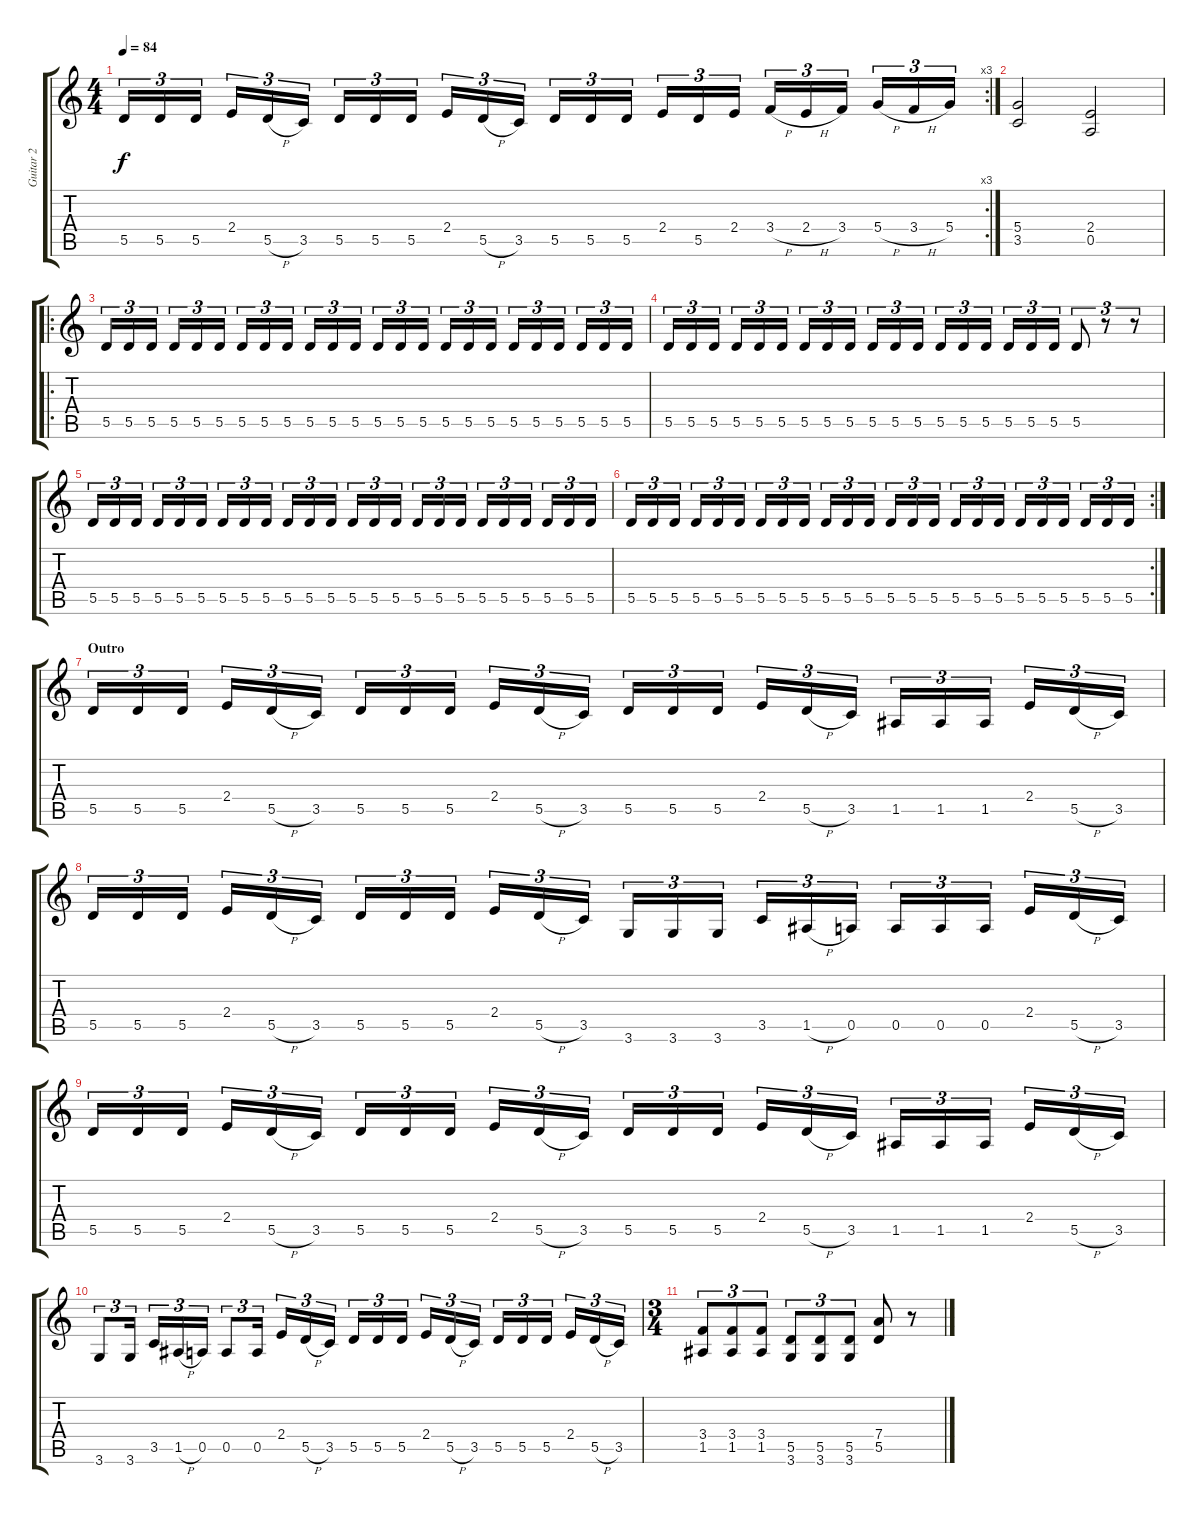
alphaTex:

\track ("Guitar 2" "Guitar 2") {instrument overdrivenguitar}
\staff {score tabs}
\tuning (E4 B3 G3 D3 A2 E2) {hide}
\rc 3
\ts (4 4)
\tempo 84
\clef g2
\ks c
5.5.16{tu (3 2) dy f} 5.5.16{tu (3 2)} 5.5.16{tu (3 2)} 2.4.16{tu (3 2)} 5.5{h}.16{tu (3 2)} 3.5.16{tu (3 2)} 5.5.16{tu (3 2)} 5.5.16{tu (3 2)} 5.5.16{tu (3 2)} 2.4.16{tu (3 2)} 5.5{h}.16{tu (3 2)} 3.5.16{tu (3 2)} 5.5.16{tu (3 2)} 5.5.16{tu (3 2)} 5.5.16{tu (3 2)} 2.4.16{tu (3 2)} 5.5.16{tu (3 2)} 2.4.16{tu (3 2)} 3.4{h}.16{tu (3 2)} 2.4{h}.16{tu (3 2)} 3.4.16{tu (3 2)} 5.4{h}.16{tu (3 2)} 3.4{h}.16{tu (3 2)} 5.4.16{tu (3 2)} |
(5.4 3.5).2 (2.4 0.5).2 |
\ro
5.5.16{tu (3 2)} 5.5.16{tu (3 2)} 5.5.16{tu (3 2)} 5.5.16{tu (3 2)} 5.5.16{tu (3 2)} 5.5.16{tu (3 2)} 5.5.16{tu (3 2)} 5.5.16{tu (3 2)} 5.5.16{tu (3 2)} 5.5.16{tu (3 2)} 5.5.16{tu (3 2)} 5.5.16{tu (3 2)} 5.5.16{tu (3 2)} 5.5.16{tu (3 2)} 5.5.16{tu (3 2)} 5.5.16{tu (3 2)} 5.5.16{tu (3 2)} 5.5.16{tu (3 2)} 5.5.16{tu (3 2)} 5.5.16{tu (3 2)} 5.5.16{tu (3 2)} 5.5.16{tu (3 2)} 5.5.16{tu (3 2)} 5.5.16{tu (3 2)} |
5.5.16{tu (3 2)} 5.5.16{tu (3 2)} 5.5.16{tu (3 2)} 5.5.16{tu (3 2)} 5.5.16{tu (3 2)} 5.5.16{tu (3 2)} 5.5.16{tu (3 2)} 5.5.16{tu (3 2)} 5.5.16{tu (3 2)} 5.5.16{tu (3 2)} 5.5.16{tu (3 2)} 5.5.16{tu (3 2)} 5.5.16{tu (3 2)} 5.5.16{tu (3 2)} 5.5.16{tu (3 2)} 5.5.16{tu (3 2)} 5.5.16{tu (3 2)} 5.5.16{tu (3 2)} 5.5.8{tu (3 2)} r.8{tu (3 2)} r.8{tu (3 2)} |
5.5.16{tu (3 2)} 5.5.16{tu (3 2)} 5.5.16{tu (3 2)} 5.5.16{tu (3 2)} 5.5.16{tu (3 2)} 5.5.16{tu (3 2)} 5.5.16{tu (3 2)} 5.5.16{tu (3 2)} 5.5.16{tu (3 2)} 5.5.16{tu (3 2)} 5.5.16{tu (3 2)} 5.5.16{tu (3 2)} 5.5.16{tu (3 2)} 5.5.16{tu (3 2)} 5.5.16{tu (3 2)} 5.5.16{tu (3 2)} 5.5.16{tu (3 2)} 5.5.16{tu (3 2)} 5.5.16{tu (3 2)} 5.5.16{tu (3 2)} 5.5.16{tu (3 2)} 5.5.16{tu (3 2)} 5.5.16{tu (3 2)} 5.5.16{tu (3 2)} |
\rc 2
5.5.16{tu (3 2)} 5.5.16{tu (3 2)} 5.5.16{tu (3 2)} 5.5.16{tu (3 2)} 5.5.16{tu (3 2)} 5.5.16{tu (3 2)} 5.5.16{tu (3 2)} 5.5.16{tu (3 2)} 5.5.16{tu (3 2)} 5.5.16{tu (3 2)} 5.5.16{tu (3 2)} 5.5.16{tu (3 2)} 5.5.16{tu (3 2)} 5.5.16{tu (3 2)} 5.5.16{tu (3 2)} 5.5.16{tu (3 2)} 5.5.16{tu (3 2)} 5.5.16{tu (3 2)} 5.5.16{tu (3 2)} 5.5.16{tu (3 2)} 5.5.16{tu (3 2)} 5.5.16{tu (3 2)} 5.5.16{tu (3 2)} 5.5.16{tu (3 2)} |
\section ("" "Outro")
5.5.16{tu (3 2)} 5.5.16{tu (3 2)} 5.5.16{tu (3 2)} 2.4.16{tu (3 2)} 5.5{h}.16{tu (3 2)} 3.5.16{tu (3 2)} 5.5.16{tu (3 2)} 5.5.16{tu (3 2)} 5.5.16{tu (3 2)} 2.4.16{tu (3 2)} 5.5{h}.16{tu (3 2)} 3.5.16{tu (3 2)} 5.5.16{tu (3 2)} 5.5.16{tu (3 2)} 5.5.16{tu (3 2)} 2.4.16{tu (3 2)} 5.5{h}.16{tu (3 2)} 3.5.16{tu (3 2)} 1.5.16{tu (3 2)} 1.5.16{tu (3 2)} 1.5.16{tu (3 2)} 2.4.16{tu (3 2)} 5.5{h}.16{tu (3 2)} 3.5.16{tu (3 2)} |
5.5.16{tu (3 2)} 5.5.16{tu (3 2)} 5.5.16{tu (3 2)} 2.4.16{tu (3 2)} 5.5{h}.16{tu (3 2)} 3.5.16{tu (3 2)} 5.5.16{tu (3 2)} 5.5.16{tu (3 2)} 5.5.16{tu (3 2)} 2.4.16{tu (3 2)} 5.5{h}.16{tu (3 2)} 3.5.16{tu (3 2)} 3.6.16{tu (3 2)} 3.6.16{tu (3 2)} 3.6.16{tu (3 2)} 3.5.16{tu (3 2)} 1.5{h}.16{tu (3 2)} 0.5.16{tu (3 2)} 0.5.16{tu (3 2)} 0.5.16{tu (3 2)} 0.5.16{tu (3 2)} 2.4.16{tu (3 2)} 5.5{h}.16{tu (3 2)} 3.5.16{tu (3 2)} |
5.5.16{tu (3 2)} 5.5.16{tu (3 2)} 5.5.16{tu (3 2)} 2.4.16{tu (3 2)} 5.5{h}.16{tu (3 2)} 3.5.16{tu (3 2)} 5.5.16{tu (3 2)} 5.5.16{tu (3 2)} 5.5.16{tu (3 2)} 2.4.16{tu (3 2)} 5.5{h}.16{tu (3 2)} 3.5.16{tu (3 2)} 5.5.16{tu (3 2)} 5.5.16{tu (3 2)} 5.5.16{tu (3 2)} 2.4.16{tu (3 2)} 5.5{h}.16{tu (3 2)} 3.5.16{tu (3 2)} 1.5.16{tu (3 2)} 1.5.16{tu (3 2)} 1.5.16{tu (3 2)} 2.4.16{tu (3 2)} 5.5{h}.16{tu (3 2)} 3.5.16{tu (3 2)} |
3.6.8{tu (3 2)} 3.6.16{tu (3 2)} 3.5.16{tu (3 2)} 1.5{h}.16{tu (3 2)} 0.5.16{tu (3 2)} 0.5.8{tu (3 2)} 0.5.16{tu (3 2)} 2.4.16{tu (3 2)} 5.5{h}.16{tu (3 2)} 3.5.16{tu (3 2)} 5.5.16{tu (3 2)} 5.5.16{tu (3 2)} 5.5.16{tu (3 2)} 2.4.16{tu (3 2)} 5.5{h}.16{tu (3 2)} 3.5.16{tu (3 2)} 5.5.16{tu (3 2)} 5.5.16{tu (3 2)} 5.5.16{tu (3 2)} 2.4.16{tu (3 2)} 5.5{h}.16{tu (3 2)} 3.5.16{tu (3 2)} |
\ts (3 4)
(3.4 1.5).8{tu (3 2)} (3.4 1.5).8{tu (3 2)} (3.4 1.5).8{tu (3 2)} (5.5 3.6).8{tu (3 2)} (5.5 3.6).8{tu (3 2)} (5.5 3.6).8{tu (3 2)} (7.4 5.5).8 r.8
